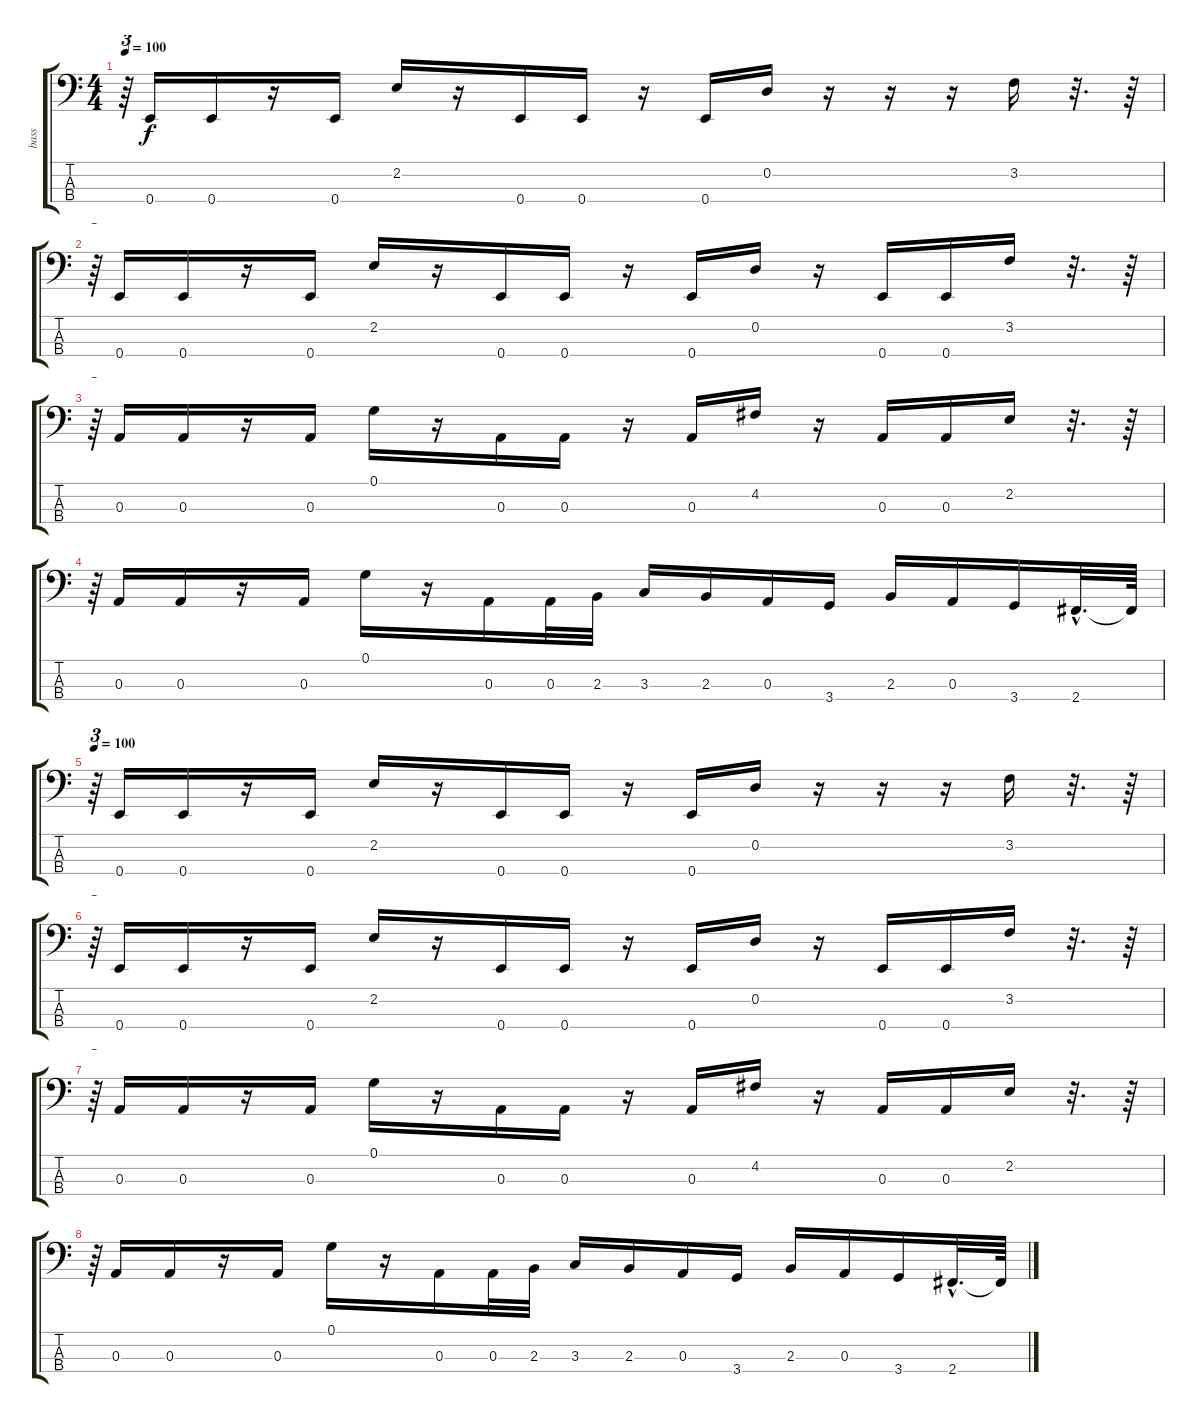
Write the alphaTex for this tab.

\track ("bass" "bass") {instrument electricbassfinger}
\staff {score tabs}
\tuning (G2 D2 A1 E1) {hide}
\ts (4 4)
\tempo 100
\clef f4
\ks c
r.64{tu (3 2) dy f} 0.4.16 0.4.16 r.16 0.4.16 2.2.16 r.16 0.4.16 0.4.16 r.16 0.4.16 0.2.16 r.16 r.16 r.16 3.2.16 r.32{d} r.64 |
r.64{tu (3 2)} 0.4.16 0.4.16 r.16 0.4.16 2.2.16 r.16 0.4.16 0.4.16 r.16 0.4.16 0.2.16 r.16 0.4.16 0.4.16 3.2.16 r.32{d} r.64 |
r.64{tu (3 2)} 0.3.16 0.3.16 r.16 0.3.16 0.1.16 r.16 0.3.16 0.3.16 r.16 0.3.16 4.2.16 r.16 0.3.16 0.3.16 2.2.16 r.32{d} r.64 |
r.64{tu (3 2)} 0.3.16 0.3.16 r.16 0.3.16 0.1.16 r.16 0.3.16 0.3.32 2.3.32 3.3.16 2.3.16 0.3.16 3.4.16 2.3.16 0.3.16 3.4.16 2.4{hac}.32{d} 2.4{t}.64 |
\tempo 100
r.64{tu (3 2)} 0.4.16 0.4.16 r.16 0.4.16 2.2.16 r.16 0.4.16 0.4.16 r.16 0.4.16 0.2.16 r.16 r.16 r.16 3.2.16 r.32{d} r.64 |
r.64{tu (3 2)} 0.4.16 0.4.16 r.16 0.4.16 2.2.16 r.16 0.4.16 0.4.16 r.16 0.4.16 0.2.16 r.16 0.4.16 0.4.16 3.2.16 r.32{d} r.64 |
r.64{tu (3 2)} 0.3.16 0.3.16 r.16 0.3.16 0.1.16 r.16 0.3.16 0.3.16 r.16 0.3.16 4.2.16 r.16 0.3.16 0.3.16 2.2.16 r.32{d} r.64 |
r.64{tu (3 2)} 0.3.16 0.3.16 r.16 0.3.16 0.1.16 r.16 0.3.16 0.3.32 2.3.32 3.3.16 2.3.16 0.3.16 3.4.16 2.3.16 0.3.16 3.4.16 2.4{hac}.32{d} 2.4{t}.64
